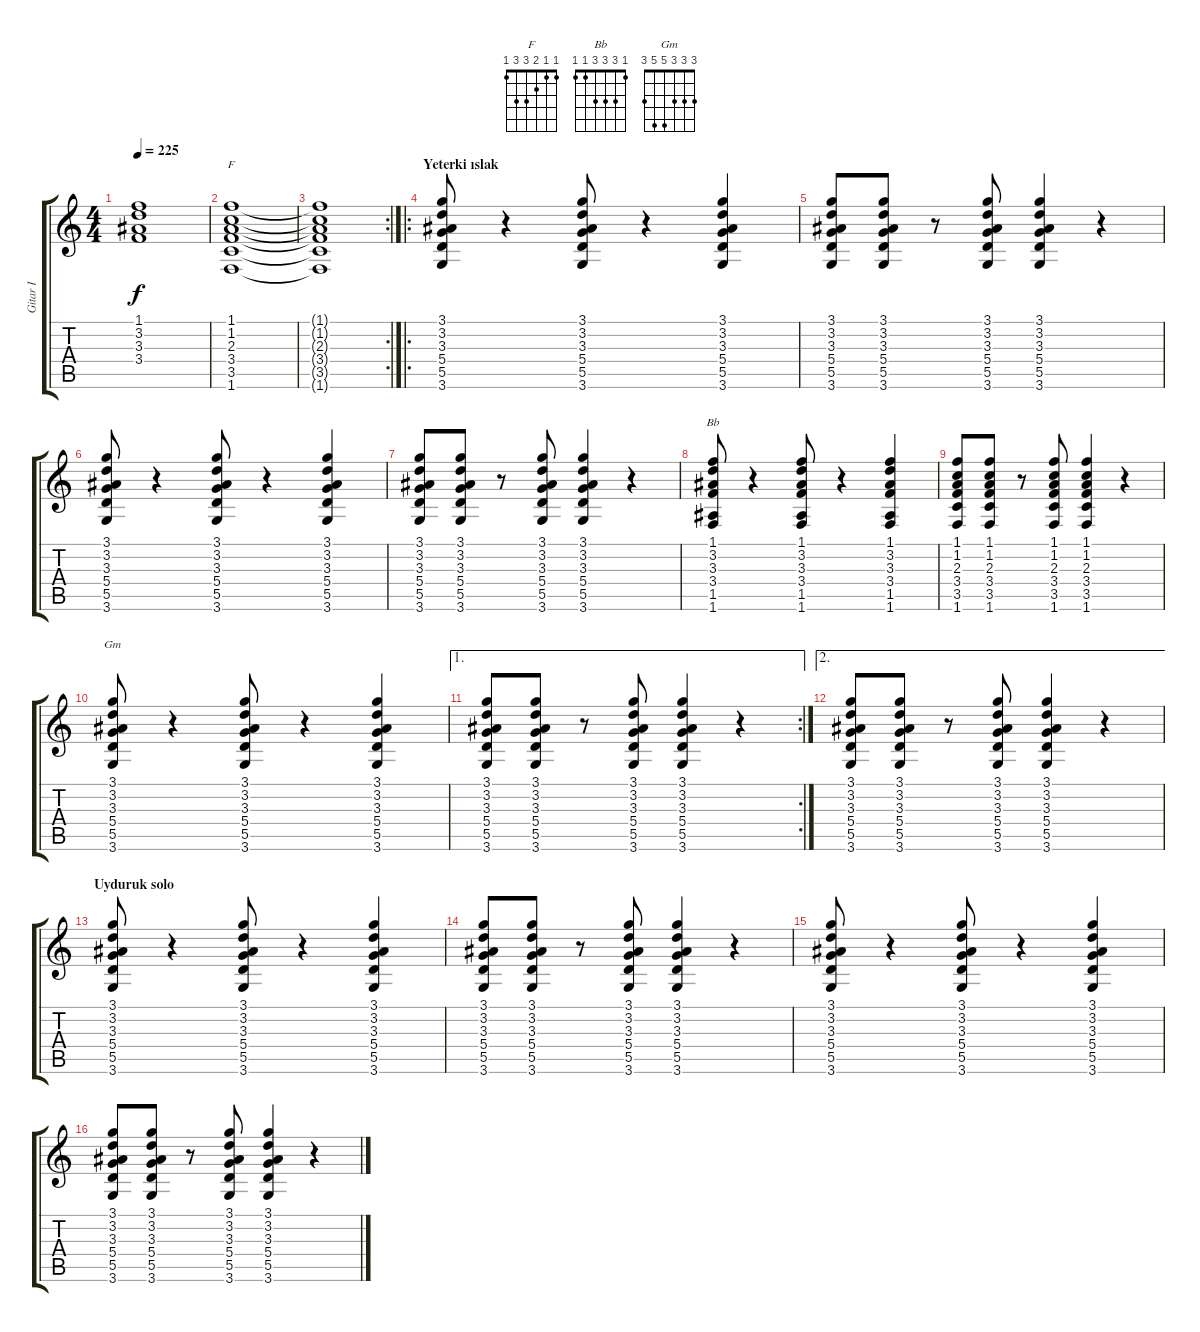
\track ("Gitar I" "Gitar I") {instrument electricguitarclean}
\staff {score tabs}
\tuning (E4 B3 G3 D3 A2 E2) {hide}
\chord ("F" 1 1 2 3 3 1)
\chord ("Bb" 1 3 3 3 1 1)
\chord ("Gm" 3 3 3 5 5 3)
\ts (4 4)
\tempo 225
\clef g2
\ks c
(1.1{t} 3.2{t} 3.3{t} 3.4{t}).1{dy f} |
(1.1 1.2 2.3 3.4 3.5 1.6).1{ch "F"} |
\rc 2
(1.1{t} 1.2{t} 2.3{t} 3.4{t} 3.5{t} 1.6{t}).1 |
\ro
\section ("" "Yeterki ıslak")
(3.1 3.2 3.3 5.4 5.5 3.6).8{instrument electricguitarclean} r.4 (3.1 3.2 3.3 5.4 5.5 3.6).8 r.4 (3.1 3.2 3.3 5.4 5.5 3.6).4 |
(3.1 3.2 3.3 5.4 5.5 3.6).8 (3.1 3.2 3.3 5.4 5.5 3.6).8 r.8 (3.1 3.2 3.3 5.4 5.5 3.6).8 (3.1 3.2 3.3 5.4 5.5 3.6).4 r.4 |
(3.1 3.2 3.3 5.4 5.5 3.6).8 r.4 (3.1 3.2 3.3 5.4 5.5 3.6).8 r.4 (3.1 3.2 3.3 5.4 5.5 3.6).4 |
(3.1 3.2 3.3 5.4 5.5 3.6).8 (3.1 3.2 3.3 5.4 5.5 3.6).8 r.8 (3.1 3.2 3.3 5.4 5.5 3.6).8 (3.1 3.2 3.3 5.4 5.5 3.6).4 r.4 |
(1.1 3.2 3.3 3.4 1.5 1.6).8{ch "Bb"} r.4 (1.1 3.2 3.3 3.4 1.5 1.6).8 r.4 (1.1 3.2 3.3 3.4 1.5 1.6).4 |
(1.1 1.2 2.3 3.4 3.5 1.6).8 (1.1 1.2 2.3 3.4 3.5 1.6).8 r.8 (1.1 1.2 2.3 3.4 3.5 1.6).8 (1.1 1.2 2.3 3.4 3.5 1.6).4 r.4 |
(3.1 3.2 3.3 5.4 5.5 3.6).8{ch "Gm"} r.4 (3.1 3.2 3.3 5.4 5.5 3.6).8 r.4 (3.1 3.2 3.3 5.4 5.5 3.6).4 |
\ae 1
\rc 2
(3.1 3.2 3.3 5.4 5.5 3.6).8 (3.1 3.2 3.3 5.4 5.5 3.6).8 r.8 (3.1 3.2 3.3 5.4 5.5 3.6).8 (3.1 3.2 3.3 5.4 5.5 3.6).4 r.4 |
\ae 2
(3.1 3.2 3.3 5.4 5.5 3.6).8 (3.1 3.2 3.3 5.4 5.5 3.6).8 r.8 (3.1 3.2 3.3 5.4 5.5 3.6).8 (3.1 3.2 3.3 5.4 5.5 3.6).4 r.4 |
\section ("" "Uyduruk solo")
(3.1 3.2 3.3 5.4 5.5 3.6).8 r.4 (3.1 3.2 3.3 5.4 5.5 3.6).8 r.4 (3.1 3.2 3.3 5.4 5.5 3.6).4 |
(3.1 3.2 3.3 5.4 5.5 3.6).8 (3.1 3.2 3.3 5.4 5.5 3.6).8 r.8 (3.1 3.2 3.3 5.4 5.5 3.6).8 (3.1 3.2 3.3 5.4 5.5 3.6).4 r.4 |
(3.1 3.2 3.3 5.4 5.5 3.6).8 r.4 (3.1 3.2 3.3 5.4 5.5 3.6).8 r.4 (3.1 3.2 3.3 5.4 5.5 3.6).4 |
(3.1 3.2 3.3 5.4 5.5 3.6).8 (3.1 3.2 3.3 5.4 5.5 3.6).8 r.8 (3.1 3.2 3.3 5.4 5.5 3.6).8 (3.1 3.2 3.3 5.4 5.5 3.6).4 r.4
